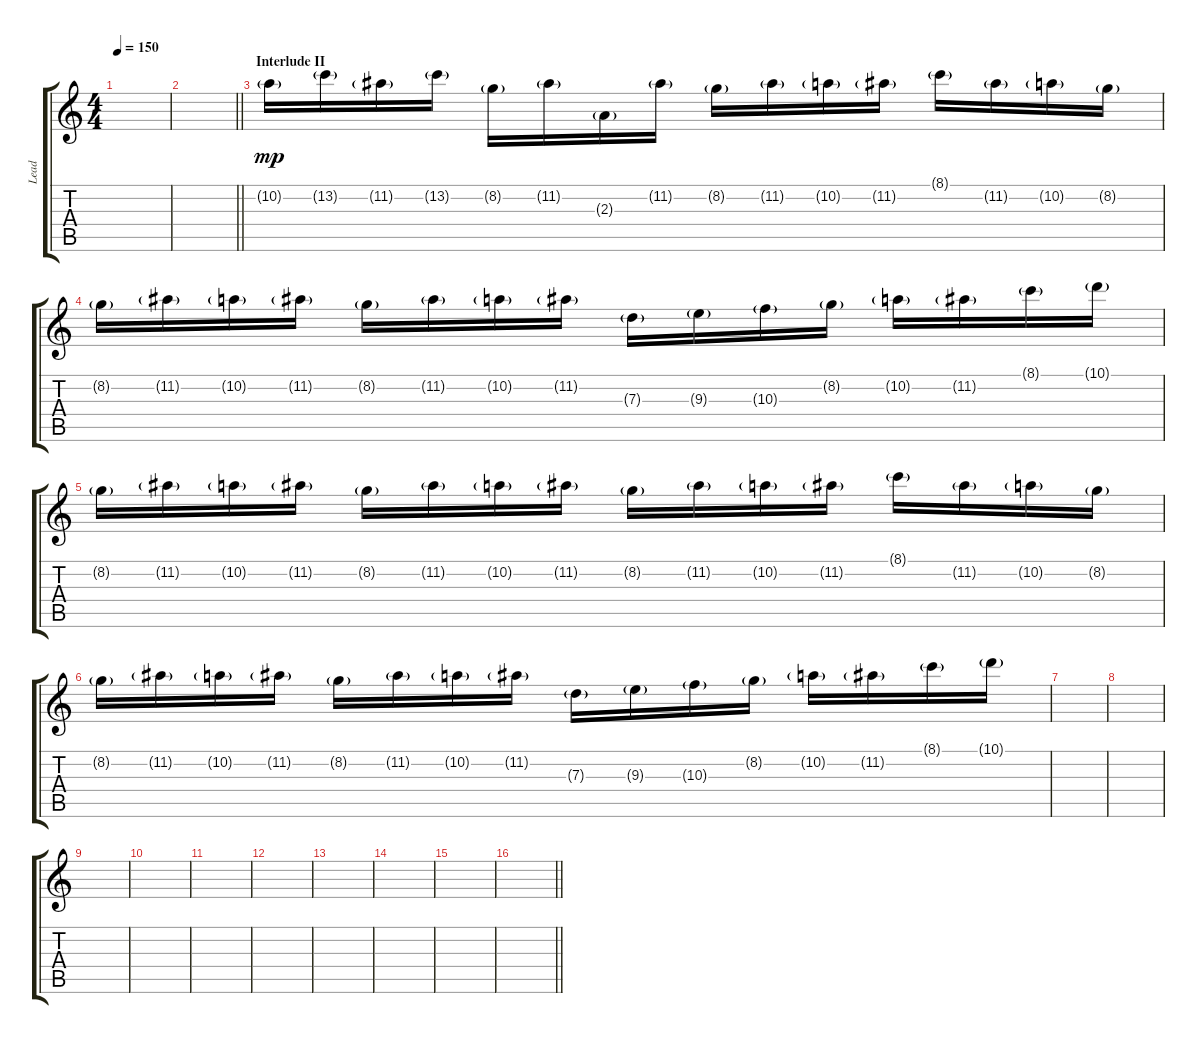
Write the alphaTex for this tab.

\track ("Lead" "Lead") {instrument distortionguitar}
\staff {score tabs}
\tuning (E4 B3 G3 D3 A2 E2) {hide}
\ts (4 4)
\tempo 150
\clef g2
\ks c
|
\barLineRight lightlight
|
\section ("" "Interlude II")
10.2{g}.16{dy mp} 13.2{g}.16 11.2{g}.16 13.2{g}.16 8.2{g}.16 11.2{g}.16 2.3{g}.16 11.2{g}.16 8.2{g}.16 11.2{g}.16 10.2{g}.16 11.2{g}.16 8.1{g}.16 11.2{g}.16 10.2{g}.16 8.2{g}.16 |
8.2{g}.16 11.2{g}.16 10.2{g}.16 11.2{g}.16 8.2{g}.16 11.2{g}.16 10.2{g}.16 11.2{g}.16 7.3{g}.16 9.3{g}.16 10.3{g}.16 8.2{g}.16 10.2{g}.16 11.2{g}.16 8.1{g}.16 10.1{g}.16 |
8.2{g}.16 11.2{g}.16 10.2{g}.16 11.2{g}.16 8.2{g}.16 11.2{g}.16 10.2{g}.16 11.2{g}.16 8.2{g}.16 11.2{g}.16 10.2{g}.16 11.2{g}.16 8.1{g}.16 11.2{g}.16 10.2{g}.16 8.2{g}.16 |
8.2{g}.16 11.2{g}.16 10.2{g}.16 11.2{g}.16 8.2{g}.16 11.2{g}.16 10.2{g}.16 11.2{g}.16 7.3{g}.16 9.3{g}.16 10.3{g}.16 8.2{g}.16 10.2{g}.16 11.2{g}.16 8.1{g}.16 10.1{g}.16 |
|
|
|
|
|
|
|
|
|
\barLineRight lightlight
